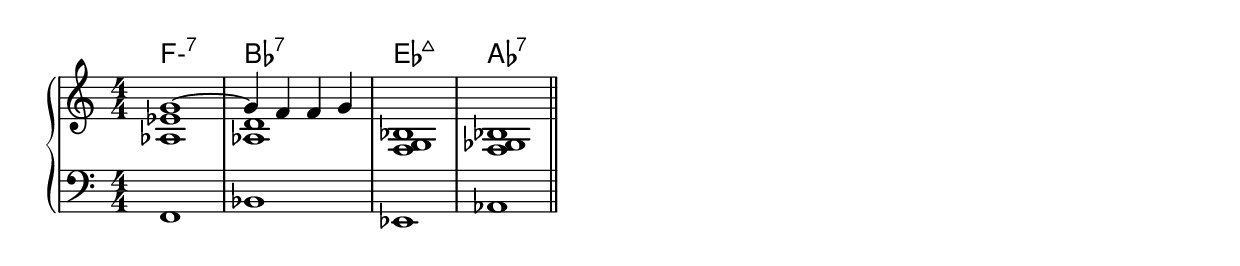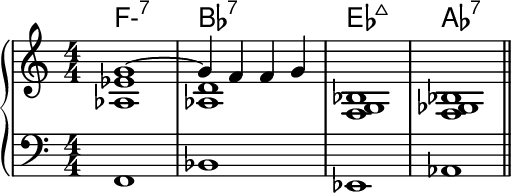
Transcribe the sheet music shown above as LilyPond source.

\version "2.24.4"
\language "english"
#(ly:set-option 'crop #t)
\include "include/alt.ly"
\score {
  \midi {
    \tempo 4=120
  }
  \layout {
    \context {
      \Score
      \omit BarNumber
    }
    indent = 0\mm
  }
  \new GrandStaff <<
    \chords {
      \set chordChanges = ##t % only show chords when they change
      \set noChordSymbol = ""
      \set minorChordModifier = \markup { "-" }
      \set midiMaximumVolume = #0 % prevent named chords sounding
      f1:min7 | bf:7 | ef:maj7 | af:7
    }
    \new Staff {
      \key c \major
      \numericTimeSignature
      \time 4/4
      \clef treble {
        \relative {
          \skip \f % spacer to set voice volume
          <<
            { \tieUp g'1~ | g4 f f g }
            \new Voice { \voiceTwo <af, ef'>1 | <af d>1 }
          >> |
          <f g bf>1|
          <f gf bf>1
          \bar "||"
        }
      }
    }
    \new Staff {
      \clef bass {
        \relative {
          \skip \f % spacer to set voice volume
          f,1 | bf | ef, | af |
          \bar "||"
        }
      }
    }
  >>
}
